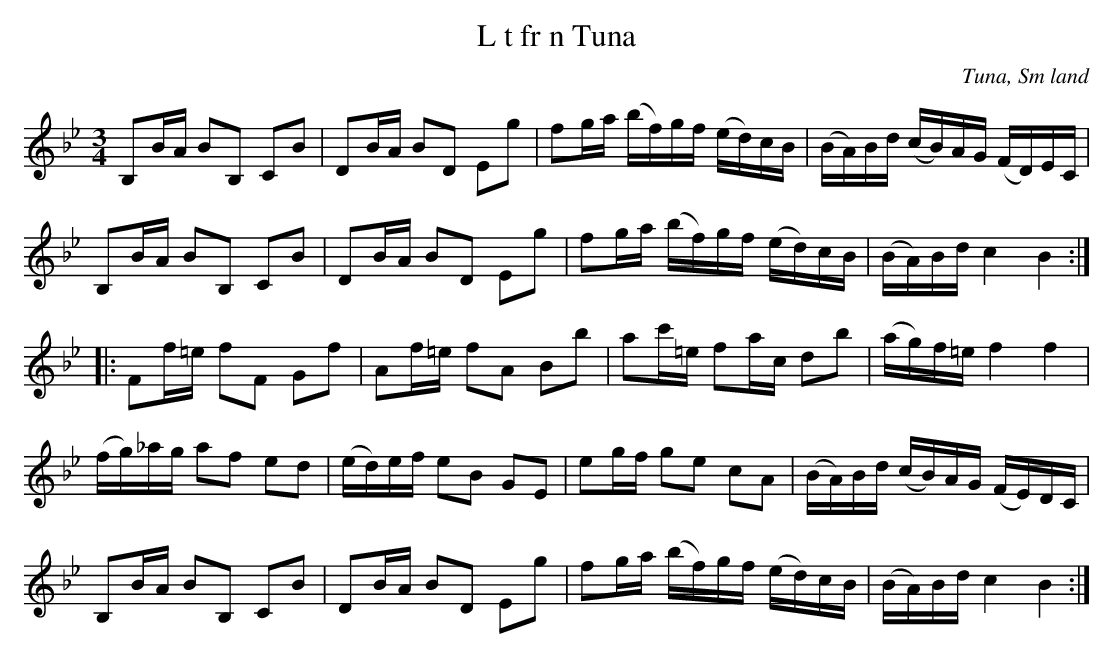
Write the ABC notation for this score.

X:1
T: L t fr n Tuna
O: Tuna, Sm land
katalog M36 bild 24 nr 106 ur katalog Ma4 bild 27 nr 97 ur [[Notb¢cker/Kumlins notsamling]]
M: 3/4
L: 1/16
K: Bb
B,2BA B2B,2 C2B2 | D2BA B2D2 E2g2 | f2ga (bf)gf (ed)cB | (BA)Bd (cB)AG (FD)EC |
B,2BA B2B,2 C2B2 | D2BA B2D2 E2g2 | f2ga (bf)gf (ed)cB | (BA)Bd c4 B4 ::
F2f=e f2F2 G2f2 | A2f=e f2A2 B2b2 | a2c'=e f2ac d2b2 | (ag)f=e f4 f4 |
(fg)_ag a2f2 e2d2 | (ed)ef e2B2 G2E2 | e2gf g2e2 c2A2 | (BA)Bd (cB)AG (FE)DC |
B,2BA B2B,2 C2B2 | D2BA B2D2 E2g2 | f2ga (bf)gf (ed)cB | (BA)Bd c4 B4 :|
